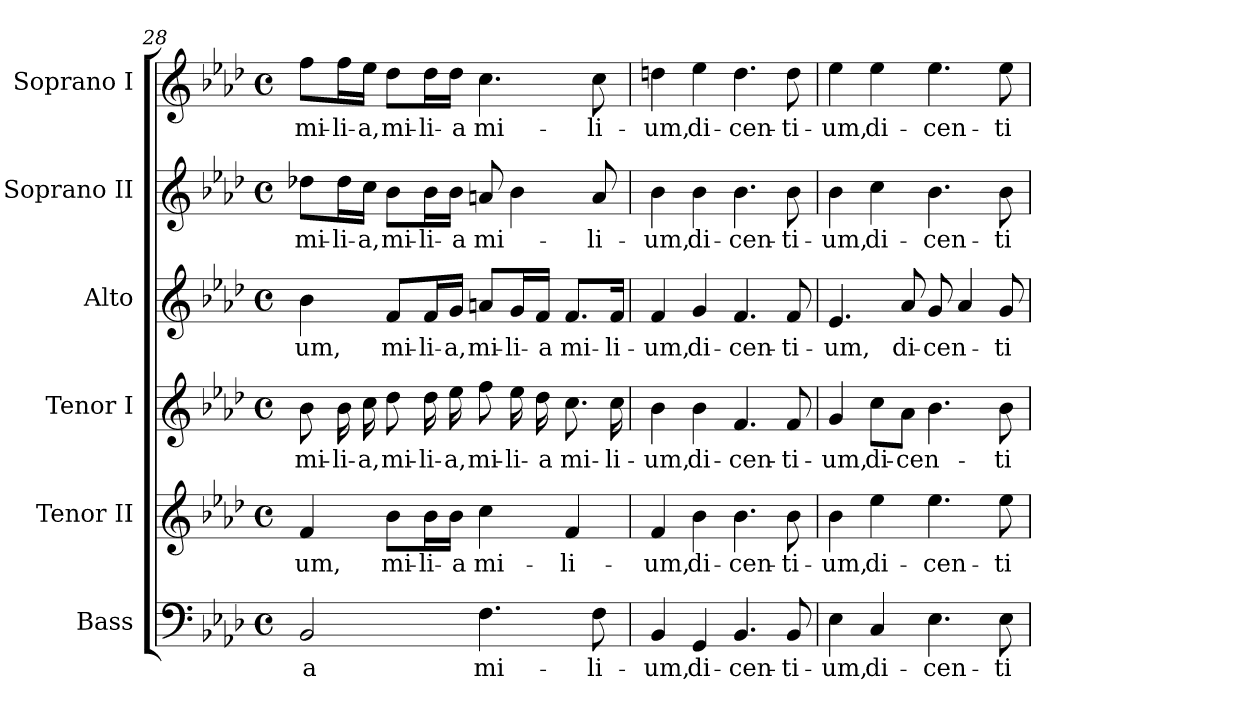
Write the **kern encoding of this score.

**kern	**text	**kern	**text	**kern	**text	**kern	**text	**kern	**text	**kern	**text
*part6	*part6	*part5	*part5	*part4	*part4	*part3	*part3	*part2	*part2	*part1	*part1
*staff6	*staff6	*staff5	*staff5	*staff4	*staff4	*staff3	*staff3	*staff2	*staff2	*staff1	*staff1
*I"Bass	*	*I"Tenor II	*	*I"Tenor I	*	*I"Alto	*	*I"Soprano II	*	*I"Soprano I	*
*I'B.	*	*I'T. II	*	*I'T. I	*	*I'A.	*	*I'S. II	*	*I'S. I	*
!!LO:PB:g=z
*clefF4	*	*clefG2	*	*clefG2	*	*clefG2	*	*clefG2	*	*clefG2	*
*	*	*ITrd7c12	*	*ITrd7c12	*	*	*	*	*	*	*
*k[b-e-a-d-]	*	*k[b-e-a-d-]	*	*k[b-e-a-d-]	*	*k[b-e-a-d-]	*	*k[b-e-a-d-]	*	*k[b-e-a-d-]	*
*A-:	*	*A-:	*	*A-:	*	*A-:	*	*A-:	*	*A-:	*
*M4/4	*	*M4/4	*	*M4/4	*	*M4/4	*	*M4/4	*	*M4/4	*
*met(c)	*	*met(c)	*	*met(c)	*	*met(c)	*	*met(c)	*	*met(c)	*
=28	=28	=28	=28	=28	=28	=28	=28	=28	=28	=28	=28
!	!LO:LY:b:color=#000000	!	!	!	!	!	!	!	!	!	!
!	!	!	!LO:LY:b:color=#000000	!	!	!	!	!	!	!	!
!	!	!	!	!	!LO:LY:b:color=#000000	!	!	!	!	!	!
!	!	!	!	!	!	!	!LO:LY:b:color=#000000	!	!	!	!
!	!	!	!	!	!	!	!	!	!LO:LY:b:color=#000000	!	!
!	!	!	!	!	!	!	!	!	!	!	!LO:LY:b:color=#000000
2BB-i/	-a	4Fi/	-um,	8B-i\	mi-	4b-i\	-um,	8dd-Xi\L	mi-	8ffi\L	mi-
!	!	!	!	!	!LO:LY:b:color=#000000	!	!	!	!	!	!
!	!	!	!	!	!	!	!	!	!LO:LY:b:color=#000000	!	!
!	!	!	!	!	!	!	!	!	!	!	!LO:LY:b:color=#000000
.	.	.	.	16B-i\	-li-	.	.	16dd-i\L	-li-	16ffi\L	-li-
!	!	!	!	!	!LO:LY:b:color=#000000	!	!	!	!	!	!
!	!	!	!	!	!	!	!	!	!LO:LY:b:color=#000000	!	!
!	!	!	!	!	!	!	!	!	!	!	!LO:LY:b:color=#000000
.	.	.	.	16ci\	-a,	.	.	16cci\JJ	-a,	16ee-i\JJ	-a,
!	!	!	!LO:LY:b:color=#000000	!	!	!	!	!	!	!	!
!	!	!	!	!	!LO:LY:b:color=#000000	!	!	!	!	!	!
!	!	!	!	!	!	!	!LO:LY:b:color=#000000	!	!	!	!
!	!	!	!	!	!	!	!	!	!LO:LY:b:color=#000000	!	!
!	!	!	!	!	!	!	!	!	!	!	!LO:LY:b:color=#000000
.	.	8B-i\L	mi-	8d-i\	mi-	8fi/L	mi-	8b-i\L	mi-	8dd-i\L	mi-
!	!	!	!LO:LY:b:color=#000000	!	!	!	!	!	!	!	!
!	!	!	!	!	!LO:LY:b:color=#000000	!	!	!	!	!	!
!	!	!	!	!	!	!	!LO:LY:b:color=#000000	!	!	!	!
!	!	!	!	!	!	!	!	!	!LO:LY:b:color=#000000	!	!
!	!	!	!	!	!	!	!	!	!	!	!LO:LY:b:color=#000000
.	.	16B-i\L	-li-	16d-i\	-li-	16fi/L	-li-	16b-i\L	-li-	16dd-i\L	-li-
!	!	!	!LO:LY:b:color=#000000	!	!	!	!	!	!	!	!
!	!	!	!	!	!LO:LY:b:color=#000000	!	!	!	!	!	!
!	!	!	!	!	!	!	!LO:LY:b:color=#000000	!	!	!	!
!	!	!	!	!	!	!	!	!	!LO:LY:b:color=#000000	!	!
!	!	!	!	!	!	!	!	!	!	!	!LO:LY:b:color=#000000
.	.	16B-i\JJ	-a	16e-i\	-a,	16gi/JJ	-a,	16b-i\JJ	-a	16dd-i\JJ	-a
!	!LO:LY:b:color=#000000	!	!	!	!	!	!	!	!	!	!
!	!	!	!LO:LY:b:color=#000000	!	!	!	!	!	!	!	!
!	!	!	!	!	!LO:LY:b:color=#000000	!	!	!	!	!	!
!	!	!	!	!	!	!	!LO:LY:b:color=#000000	!	!	!	!
!	!	!	!	!	!	!	!	!	!LO:LY:b:color=#000000	!	!
!	!	!	!	!	!	!	!	!	!	!	!LO:LY:b:color=#000000
4.Fi\	mi-	4ci\	mi-	8fi\	mi-	8ani/L	mi-	8ani/	mi-	4.cci\	mi-
!	!	!	!	!	!LO:LY:b:color=#000000	!	!	!	!	!	!
!	!	!	!	!	!	!	!LO:LY:b:color=#000000	!	!	!	!
.	.	.	.	16e-i\	-li-	16gi/L	-li-	4b-i\	.	.	.
!	!	!	!	!	!LO:LY:b:color=#000000	!	!	!	!	!	!
!	!	!	!	!	!	!	!LO:LY:b:color=#000000	!	!	!	!
.	.	.	.	16d-i\	-a	16fi/JJ	-a	.	.	.	.
!	!	!	!LO:LY:b:color=#000000	!	!	!	!	!	!	!	!
!	!	!	!	!	!LO:LY:b:color=#000000	!	!	!	!	!	!
!	!	!	!	!	!	!	!LO:LY:b:color=#000000	!	!	!	!
.	.	4Fi/	-li-	8.ci\	mi-	8.fi/L	mi-	.	.	.	.
!	!LO:LY:b:color=#000000	!	!	!	!	!	!	!	!	!	!
!	!	!	!	!	!	!	!	!	!LO:LY:b:color=#000000	!	!
!	!	!	!	!	!	!	!	!	!	!	!LO:LY:b:color=#000000
8Fi\	-li-	.	.	.	.	.	.	8ai/	-li-	8cci\	-li-
!	!	!	!	!	!LO:LY:b:color=#000000	!	!	!	!	!	!
!	!	!	!	!	!	!	!LO:LY:b:color=#000000	!	!	!	!
.	.	.	.	16ci\	-li-	16fi/Jk	-li-	.	.	.	.
=29	=29	=29	=29	=29	=29	=29	=29	=29	=29	=29	=29
!	!LO:LY:b:color=#000000	!	!	!	!	!	!	!	!	!	!
!	!	!	!LO:LY:b:color=#000000	!	!	!	!	!	!	!	!
!	!	!	!	!	!LO:LY:b:color=#000000	!	!	!	!	!	!
!	!	!	!	!	!	!	!LO:LY:b:color=#000000	!	!	!	!
!	!	!	!	!	!	!	!	!	!LO:LY:b:color=#000000	!	!
!	!	!	!	!	!	!	!	!	!	!	!LO:LY:b:color=#000000
4BB-i/	-um,	4Fi/	-um,	4B-i\	-um,	4fi/	-um,	4b-i\	-um,	4ddni\	-um,
!	!LO:LY:b:color=#000000	!	!	!	!	!	!	!	!	!	!
!	!	!	!LO:LY:b:color=#000000	!	!	!	!	!	!	!	!
!	!	!	!	!	!LO:LY:b:color=#000000	!	!	!	!	!	!
!	!	!	!	!	!	!	!LO:LY:b:color=#000000	!	!	!	!
!	!	!	!	!	!	!	!	!	!LO:LY:b:color=#000000	!	!
!	!	!	!	!	!	!	!	!	!	!	!LO:LY:b:color=#000000
4GGi/	di-	4B-i\	di-	4B-i\	di-	4gi/	di-	4b-i\	di-	4ee-i\	di-
!	!LO:LY:b:color=#000000	!	!	!	!	!	!	!	!	!	!
!	!	!	!LO:LY:b:color=#000000	!	!	!	!	!	!	!	!
!	!	!	!	!	!LO:LY:b:color=#000000	!	!	!	!	!	!
!	!	!	!	!	!	!	!LO:LY:b:color=#000000	!	!	!	!
!	!	!	!	!	!	!	!	!	!LO:LY:b:color=#000000	!	!
!	!	!	!	!	!	!	!	!	!	!	!LO:LY:b:color=#000000
4.BB-i/	-cen-	4.B-i\	-cen-	4.Fi/	-cen-	4.fi/	-cen-	4.b-i\	-cen-	4.ddi\	-cen-
!	!LO:LY:b:color=#000000	!	!	!	!	!	!	!	!	!	!
!	!	!	!LO:LY:b:color=#000000	!	!	!	!	!	!	!	!
!	!	!	!	!	!LO:LY:b:color=#000000	!	!	!	!	!	!
!	!	!	!	!	!	!	!LO:LY:b:color=#000000	!	!	!	!
!	!	!	!	!	!	!	!	!	!LO:LY:b:color=#000000	!	!
!	!	!	!	!	!	!	!	!	!	!	!LO:LY:b:color=#000000
8BB-i/	-ti-	8B-i\	-ti-	8Fi/	-ti-	8fi/	-ti-	8b-i\	-ti-	8ddi\	-ti-
=30	=30	=30	=30	=30	=30	=30	=30	=30	=30	=30	=30
!	!LO:LY:b:color=#000000	!	!	!	!	!	!	!	!	!	!
!	!	!	!LO:LY:b:color=#000000	!	!	!	!	!	!	!	!
!	!	!	!	!	!LO:LY:b:color=#000000	!	!	!	!	!	!
!	!	!	!	!	!	!	!LO:LY:b:color=#000000	!	!	!	!
!	!	!	!	!	!	!	!	!	!LO:LY:b:color=#000000	!	!
!	!	!	!	!	!	!	!	!	!	!	!LO:LY:b:color=#000000
4E-i\	-um,	4B-i\	-um,	4Gi/	-um,	4.e-i/	-um,	4b-i\	-um,	4ee-i\	-um,
!	!LO:LY:b:color=#000000	!	!	!	!	!	!	!	!	!	!
!	!	!	!LO:LY:b:color=#000000	!	!	!	!	!	!	!	!
!	!	!	!	!	!LO:LY:b:color=#000000	!	!	!	!	!	!
!	!	!	!	!	!	!	!	!	!LO:LY:b:color=#000000	!	!
!	!	!	!	!	!	!	!	!	!	!	!LO:LY:b:color=#000000
4Ci/	di-	4e-i\	di-	8ci\L	di-	.	.	4cci\	di-	4ee-i\	di-
!	!	!	!	!	!LO:LY:b:color=#000000	!	!	!	!	!	!
!	!	!	!	!	!	!	!LO:LY:b:color=#000000	!	!	!	!
.	.	.	.	8A-i\J	-cen-	8a-i/	di-	.	.	.	.
!	!LO:LY:b:color=#000000	!	!	!	!	!	!	!	!	!	!
!	!	!	!LO:LY:b:color=#000000	!	!	!	!	!	!	!	!
!	!	!	!	!	!	!	!LO:LY:b:color=#000000	!	!	!	!
!	!	!	!	!	!	!	!	!	!LO:LY:b:color=#000000	!	!
!	!	!	!	!	!	!	!	!	!	!	!LO:LY:b:color=#000000
4.E-i\	-cen-	4.e-i\	-cen-	4.B-i\	.	8gi/	-cen-	4.b-i\	-cen-	4.ee-i\	-cen-
.	.	.	.	.	.	4a-i/	.	.	.	.	.
!	!LO:LY:b:color=#000000	!	!	!	!	!	!	!	!	!	!
!	!	!	!LO:LY:b:color=#000000	!	!	!	!	!	!	!	!
!	!	!	!	!	!LO:LY:b:color=#000000	!	!	!	!	!	!
!	!	!	!	!	!	!	!LO:LY:b:color=#000000	!	!	!	!
!	!	!	!	!	!	!	!	!	!LO:LY:b:color=#000000	!	!
!	!	!	!	!	!	!	!	!	!	!	!LO:LY:b:color=#000000
8E-i\	-ti-	8e-i\	-ti-	8B-i\	-ti-	8gi/	-ti-	8b-i\	-ti-	8ee-i\	-ti-
=	=	=	=	=	=	=	=	=	=	=	=
*-	*-	*-	*-	*-	*-	*-	*-	*-	*-	*-	*-
